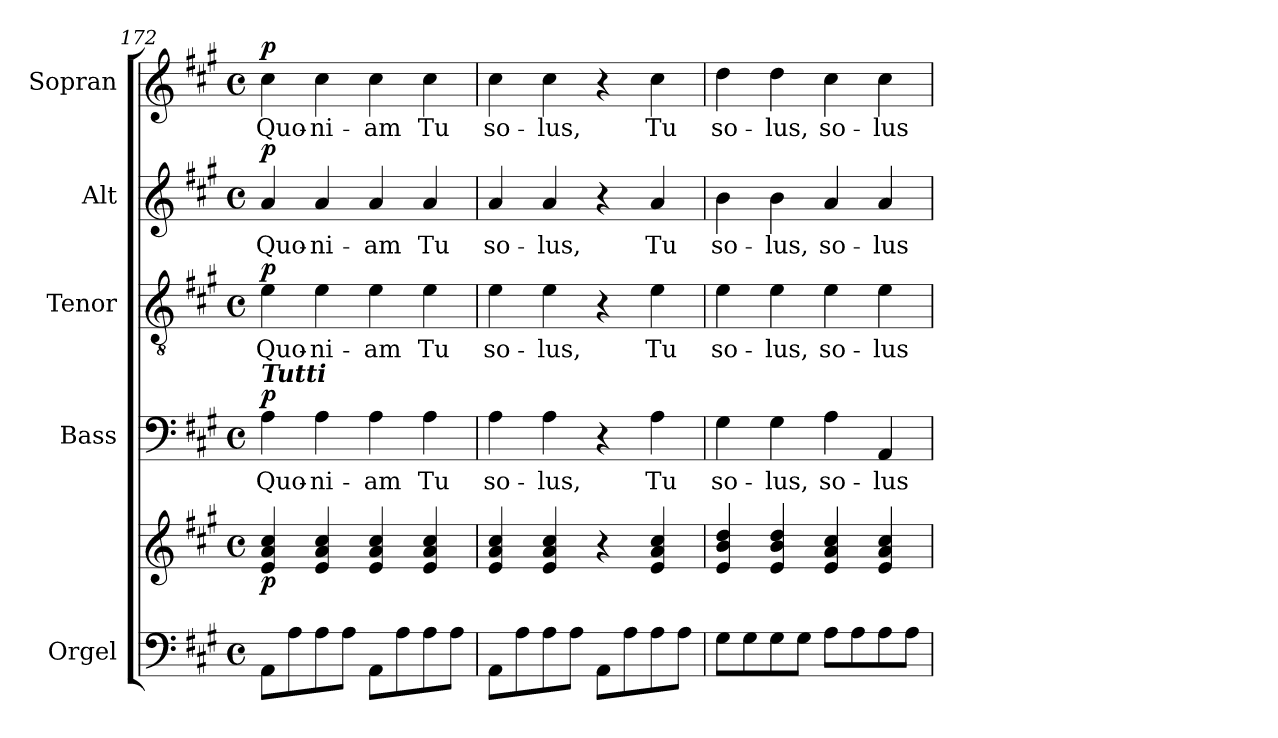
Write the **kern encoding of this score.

**kern	**kern	**dynam	**kern	**text	**dynam	**kern	**text	**dynam	**kern	**text	**dynam	**kern	**text	**dynam
*part5	*part5	*part5	*part4	*part4	*part4	*part3	*part3	*part3	*part2	*part2	*part2	*part1	*part1	*part1
*staff6	*staff5	*staff5/6	*staff4	*staff4	*staff4	*staff3	*staff3	*staff3	*staff2	*staff2	*staff2	*staff1	*staff1	*staff1
*I"Orgel	*	*	*I"Bass	*	*	*I"Tenor	*	*	*I"Alt	*	*	*I"Sopran	*	*
*I'Org.	*	*	*I'B.	*	*	*I'T.	*	*	*I'A.	*	*	*I'S.	*	*
*clefF4	*clefG2	*	*clefF4	*	*	*clefGv2	*	*	*clefG2	*	*	*clefG2	*	*
*k[f#c#g#]	*k[f#c#g#]	*	*k[f#c#g#]	*	*	*k[f#c#g#]	*	*	*k[f#c#g#]	*	*	*k[f#c#g#]	*	*
*A:	*A:	*	*A:	*	*	*A:	*	*	*A:	*	*	*A:	*	*
*M4/4	*M4/4	*	*M4/4	*	*	*M4/4	*	*	*M4/4	*	*	*M4/4	*	*
*met(c)	*met(c)	*	*met(c)	*	*	*met(c)	*	*	*met(c)	*	*	*met(c)	*	*
=172	=172	=172	=172	=172	=172	=172	=172	=172	=172	=172	=172	=172	=172	=172
!	!	!	!LO:TX:a:Bi:t=Tutti	!	!	!	!	!	!	!	!	!	!	!
!	!	!LO:DY:b	!	!LO:LY:b	!LO:DY:a	!	!LO:LY:b	!LO:DY:a	!	!LO:LY:b	!LO:DY:a	!	!LO:LY:b	!LO:DY:a
8AA\L	4e/ 4a/ 4cc#/	p	4A\	Quo-	p	4e\	Quo-	p	4a/	Quo-	p	4cc#\	Quo-	p
8A\	.	.	.	.	.	.	.	.	.	.	.	.	.	.
!	!	!	!	!LO:LY:b	!	!	!LO:LY:b	!	!	!LO:LY:b	!	!	!LO:LY:b	!
8A\	4e/ 4a/ 4cc#/	.	4A\	-ni-	.	4e\	-ni-	.	4a/	-ni-	.	4cc#\	-ni-	.
8A\J	.	.	.	.	.	.	.	.	.	.	.	.	.	.
!	!	!	!	!LO:LY:b	!	!	!LO:LY:b	!	!	!LO:LY:b	!	!	!LO:LY:b	!
8AA\L	4e/ 4a/ 4cc#/	.	4A\	-am	.	4e\	-am	.	4a/	-am	.	4cc#\	-am	.
8A\	.	.	.	.	.	.	.	.	.	.	.	.	.	.
!	!	!	!	!LO:LY:b	!	!	!LO:LY:b	!	!	!LO:LY:b	!	!	!LO:LY:b	!
8A\	4e/ 4a/ 4cc#/	.	4A\	Tu	.	4e\	Tu	.	4a/	Tu	.	4cc#\	Tu	.
8A\J	.	.	.	.	.	.	.	.	.	.	.	.	.	.
=173	=173	=173	=173	=173	=173	=173	=173	=173	=173	=173	=173	=173	=173	=173
!	!	!	!	!LO:LY:b	!	!	!LO:LY:b	!	!	!LO:LY:b	!	!	!LO:LY:b	!
8AA\L	4e/ 4a/ 4cc#/	.	4A\	so-	.	4e\	so-	.	4a/	so-	.	4cc#\	so-	.
8A\	.	.	.	.	.	.	.	.	.	.	.	.	.	.
!	!	!	!	!LO:LY:b	!	!	!LO:LY:b	!	!	!LO:LY:b	!	!	!LO:LY:b	!
8A\	4e/ 4a/ 4cc#/	.	4A\	-lus,	.	4e\	-lus,	.	4a/	-lus,	.	4cc#\	-lus,	.
8A\J	.	.	.	.	.	.	.	.	.	.	.	.	.	.
8AA\L	4r	.	4r	.	.	4r	.	.	4r	.	.	4r	.	.
8A\	.	.	.	.	.	.	.	.	.	.	.	.	.	.
!	!	!	!	!LO:LY:b	!	!	!LO:LY:b	!	!	!LO:LY:b	!	!	!LO:LY:b	!
8A\	4e/ 4a/ 4cc#/	.	4A\	Tu	.	4e\	Tu	.	4a/	Tu	.	4cc#\	Tu	.
8A\J	.	.	.	.	.	.	.	.	.	.	.	.	.	.
=174	=174	=174	=174	=174	=174	=174	=174	=174	=174	=174	=174	=174	=174	=174
!	!	!	!	!LO:LY:b	!	!	!LO:LY:b	!	!	!LO:LY:b	!	!	!LO:LY:b	!
8G#\L	4e/ 4b/ 4dd/	.	4G#\	so-	.	4e\	so-	.	4b\	so-	.	4dd\	so-	.
8G#\	.	.	.	.	.	.	.	.	.	.	.	.	.	.
!	!	!	!	!LO:LY:b	!	!	!LO:LY:b	!	!	!LO:LY:b	!	!	!LO:LY:b	!
8G#\	4e/ 4b/ 4dd/	.	4G#\	-lus,	.	4e\	-lus,	.	4b\	-lus,	.	4dd\	-lus,	.
8G#\J	.	.	.	.	.	.	.	.	.	.	.	.	.	.
!	!	!	!	!LO:LY:b	!	!	!LO:LY:b	!	!	!LO:LY:b	!	!	!LO:LY:b	!
8A\L	4e/ 4a/ 4cc#/	.	4A\	so-	.	4e\	so-	.	4a/	so-	.	4cc#\	so-	.
8A\	.	.	.	.	.	.	.	.	.	.	.	.	.	.
!	!	!	!	!LO:LY:b	!	!	!LO:LY:b	!	!	!LO:LY:b	!	!	!LO:LY:b	!
8A\	4e/ 4a/ 4cc#/	.	4AA/	-lus	.	4e\	-lus	.	4a/	-lus	.	4cc#\	-lus	.
8A\J	.	.	.	.	.	.	.	.	.	.	.	.	.	.
=	=	=	=	=	=	=	=	=	=	=	=	=	=	=
*-	*-	*-	*-	*-	*-	*-	*-	*-	*-	*-	*-	*-	*-	*-
